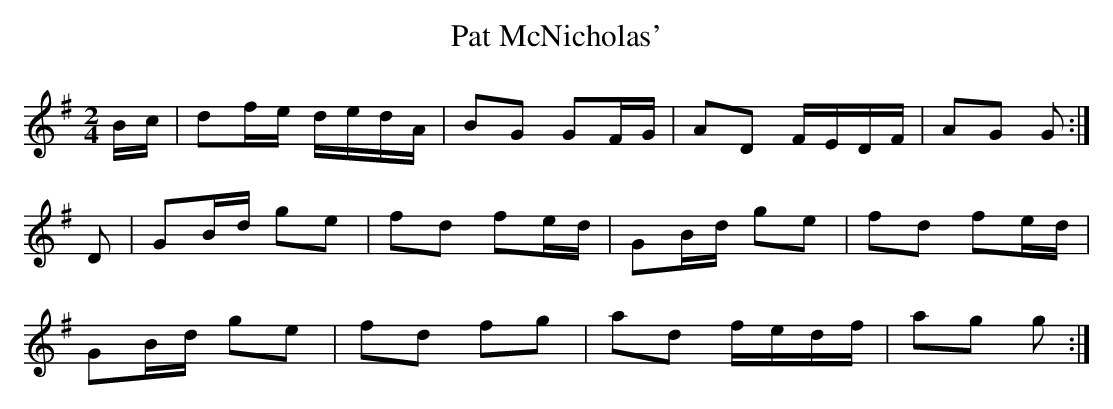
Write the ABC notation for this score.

X:1
T: Pat McNicholas'
M: 2/4
L: 1/8
K: G
B/c/|df/e/ d/e/d/A/|BG GF/G/|AD F/E/D/F/|AG G :|
D|GB/d/ ge|fd fe/d/|GB/d/ ge|fd fe/d/|
GB/d/ ge|fd fg|ad f/e/d/f/|ag g :|
